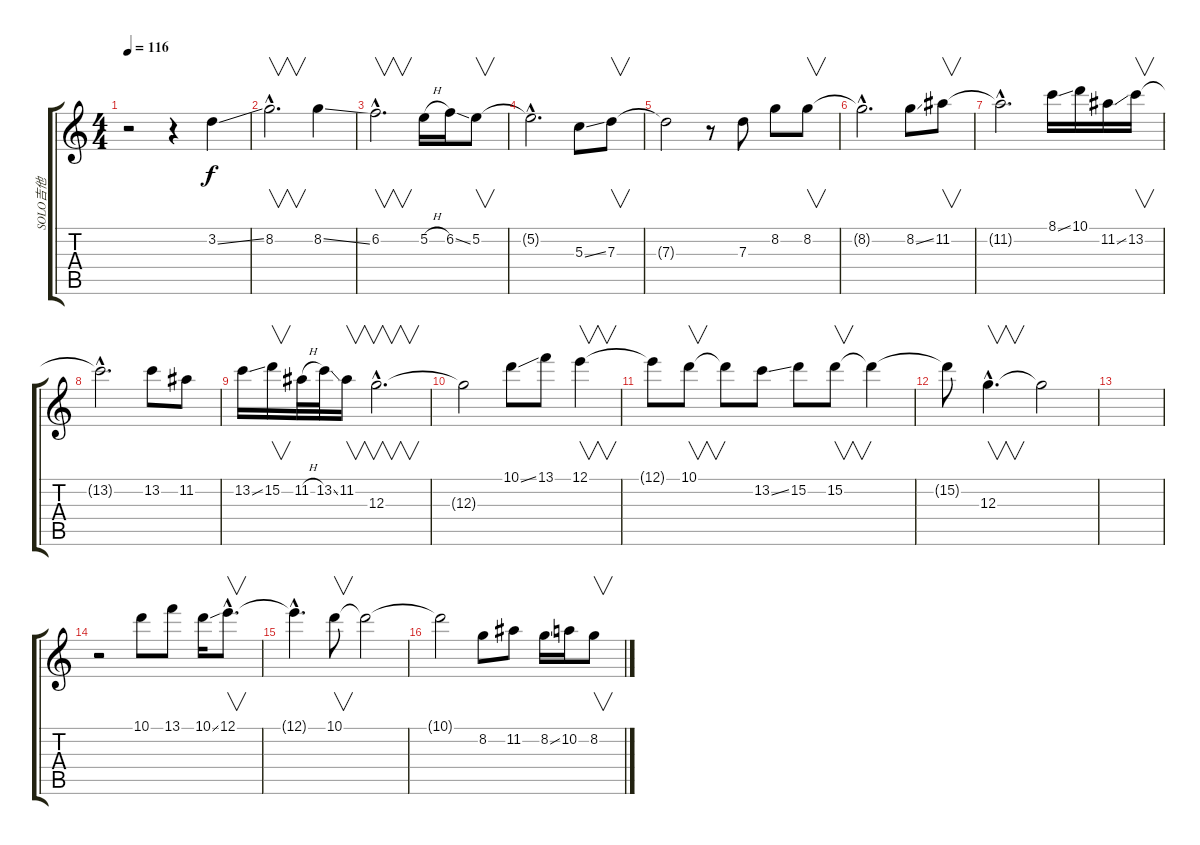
\track ("SOLO吉他" "SOLO吉他") {instrument acousticguitarnylon}
\staff {score tabs}
\tuning (E4 B3 G3 D3 A2 E2) {hide}
\ts (4 4)
\tempo 116
\clef g2
\ks c
r.2{dy f} r.4 3.2{ss}.4 |
8.2{hac}.2{v d} 8.2{ss}.4 |
6.2{hac}.2{v d} 5.2{h}.16 6.2{ss}.16 5.2.8{v} |
5.2{hac t}.2{d} 5.3{ss}.8 7.3.8{v} |
7.3{t}.2 r.8 7.3.8 8.2.8 8.2.8{v} |
8.2{hac t}.2{d} 8.2{ss}.8 11.2.8{v} |
11.2{hac t}.2{d} 8.1{ss}.16 10.1.16 11.2{ss}.16 13.2.16{v} |
13.2{hac t}.2{d} 13.2.8 11.2.8 |
13.2{ss}.16 15.2.16{v} 11.2{h}.32 13.2{ss}.32 11.2.16{v} 12.3{hac}.2{v d} |
12.3{t}.2 10.1{ss}.8 13.1.8 12.1.4{v} |
12.1{t}.8 10.1.8{v} 10.1{t}.8 13.2{ss}.8 15.2.8 15.2.8{v} 15.2{t}.4 |
15.2{t}.8 12.3{hac}.4{v d} 12.3{t}.2 |
|
r.2 10.1.8 13.1.8 10.1{ss}.16 12.1{hac}.8{v d} |
12.1{hac t}.4{d} 10.1.8{v} 10.1{t}.2 |
10.1{t}.2 8.2.8 11.2.8 8.2{ss}.16 10.2.16 8.2.8{v}
